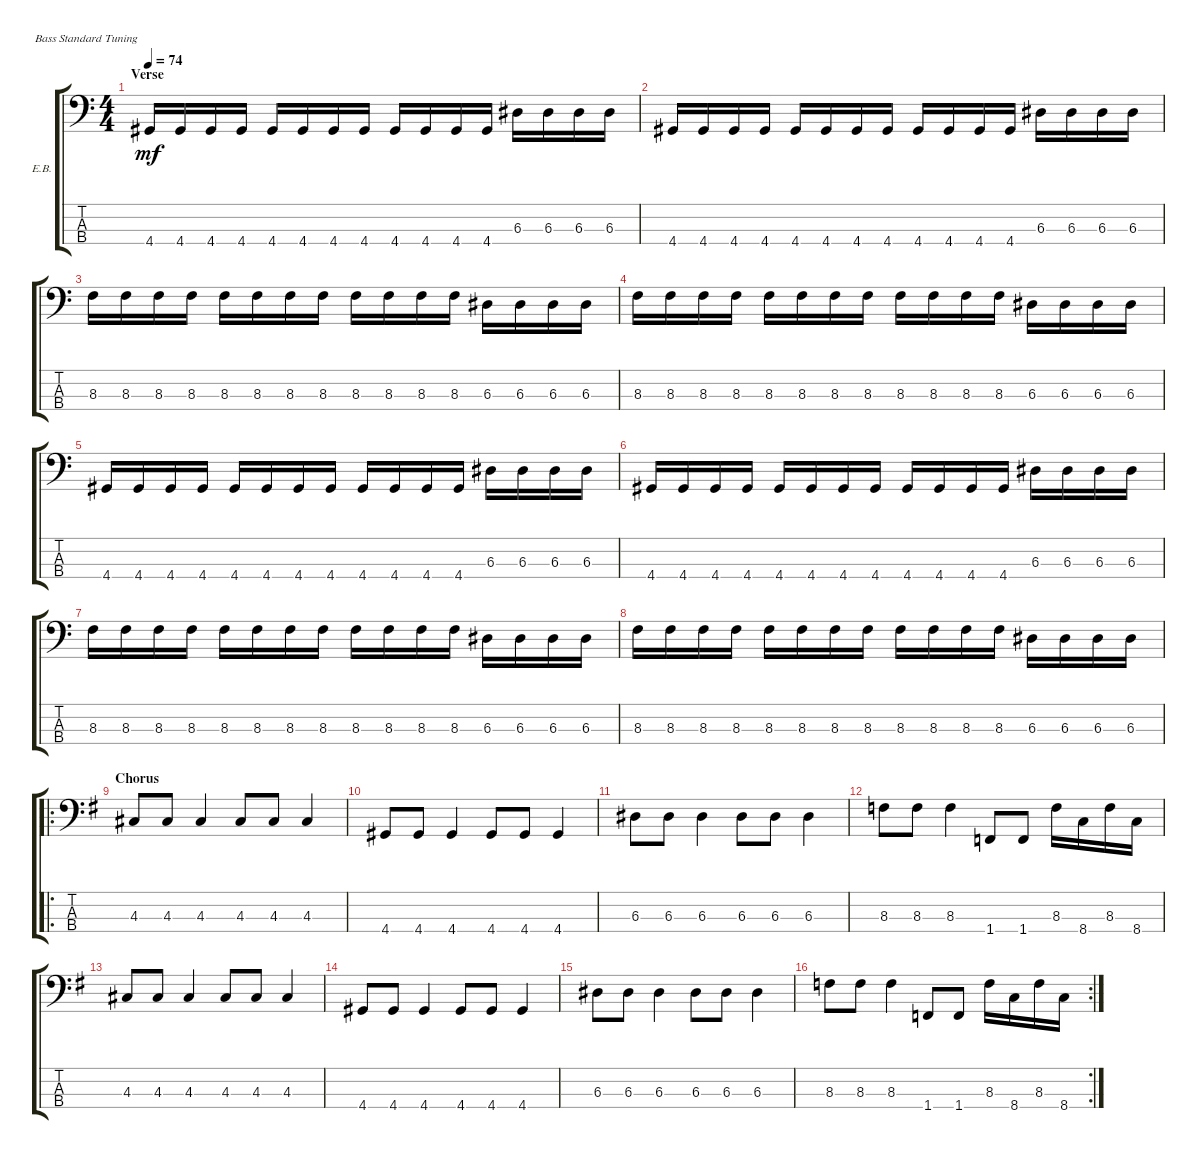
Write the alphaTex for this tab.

\defaultSystemsLayout 4
\bracketExtendMode groupsimilarinstruments
\firstSystemTrackNameOrientation horizontal
\otherSystemsTrackNameOrientation horizontal
\track ("Electric Bass" "E.B.") {multiBarRest instrument electricbassfinger}
\staff {score tabs}
\tuning (G2 D2 A1 E1)
\ts (4 4)
\section ("" "Verse")
\tempo 74
\clef f4
\ks c
4.4.16{lyrics (0 "") lyrics (1 "") lyrics (2 "") lyrics (3 "") lyrics (4 "") dy mf} 4.4.16{lyrics (0 "") lyrics (1 "") lyrics (2 "") lyrics (3 "") lyrics (4 "")} 4.4.16{lyrics (0 "") lyrics (1 "") lyrics (2 "") lyrics (3 "") lyrics (4 "")} 4.4.16{lyrics (0 "") lyrics (1 "") lyrics (2 "") lyrics (3 "") lyrics (4 "")} 4.4.16{lyrics (0 "") lyrics (1 "") lyrics (2 "") lyrics (3 "") lyrics (4 "")} 4.4.16{lyrics (0 "") lyrics (1 "") lyrics (2 "") lyrics (3 "") lyrics (4 "")} 4.4.16{lyrics (0 "") lyrics (1 "") lyrics (2 "") lyrics (3 "") lyrics (4 "")} 4.4.16{lyrics (0 "") lyrics (1 "") lyrics (2 "") lyrics (3 "") lyrics (4 "")} 4.4.16{lyrics (0 "") lyrics (1 "") lyrics (2 "") lyrics (3 "") lyrics (4 "")} 4.4.16{lyrics (0 "") lyrics (1 "") lyrics (2 "") lyrics (3 "") lyrics (4 "")} 4.4.16{lyrics (0 "") lyrics (1 "") lyrics (2 "") lyrics (3 "") lyrics (4 "")} 4.4.16{lyrics (0 "") lyrics (1 "") lyrics (2 "") lyrics (3 "") lyrics (4 "")} 6.3.16{lyrics (0 "") lyrics (1 "") lyrics (2 "") lyrics (3 "") lyrics (4 "")} 6.3.16{lyrics (0 "") lyrics (1 "") lyrics (2 "") lyrics (3 "") lyrics (4 "")} 6.3.16{lyrics (0 "") lyrics (1 "") lyrics (2 "") lyrics (3 "") lyrics (4 "")} 6.3.16{lyrics (0 "") lyrics (1 "") lyrics (2 "") lyrics (3 "") lyrics (4 "")} |
4.4.16{lyrics (0 "") lyrics (1 "") lyrics (2 "") lyrics (3 "") lyrics (4 "")} 4.4.16{lyrics (0 "") lyrics (1 "") lyrics (2 "") lyrics (3 "") lyrics (4 "")} 4.4.16{lyrics (0 "") lyrics (1 "") lyrics (2 "") lyrics (3 "") lyrics (4 "")} 4.4.16{lyrics (0 "") lyrics (1 "") lyrics (2 "") lyrics (3 "") lyrics (4 "")} 4.4.16{lyrics (0 "") lyrics (1 "") lyrics (2 "") lyrics (3 "") lyrics (4 "")} 4.4.16{lyrics (0 "") lyrics (1 "") lyrics (2 "") lyrics (3 "") lyrics (4 "")} 4.4.16{lyrics (0 "") lyrics (1 "") lyrics (2 "") lyrics (3 "") lyrics (4 "")} 4.4.16{lyrics (0 "") lyrics (1 "") lyrics (2 "") lyrics (3 "") lyrics (4 "")} 4.4.16{lyrics (0 "") lyrics (1 "") lyrics (2 "") lyrics (3 "") lyrics (4 "")} 4.4.16{lyrics (0 "") lyrics (1 "") lyrics (2 "") lyrics (3 "") lyrics (4 "")} 4.4.16{lyrics (0 "") lyrics (1 "") lyrics (2 "") lyrics (3 "") lyrics (4 "")} 4.4.16{lyrics (0 "") lyrics (1 "") lyrics (2 "") lyrics (3 "") lyrics (4 "")} 6.3.16{lyrics (0 "") lyrics (1 "") lyrics (2 "") lyrics (3 "") lyrics (4 "")} 6.3.16{lyrics (0 "") lyrics (1 "") lyrics (2 "") lyrics (3 "") lyrics (4 "")} 6.3.16{lyrics (0 "") lyrics (1 "") lyrics (2 "") lyrics (3 "") lyrics (4 "")} 6.3.16{lyrics (0 "") lyrics (1 "") lyrics (2 "") lyrics (3 "") lyrics (4 "")} |
8.3.16{lyrics (0 "") lyrics (1 "") lyrics (2 "") lyrics (3 "") lyrics (4 "")} 8.3.16{lyrics (0 "") lyrics (1 "") lyrics (2 "") lyrics (3 "") lyrics (4 "")} 8.3.16{lyrics (0 "") lyrics (1 "") lyrics (2 "") lyrics (3 "") lyrics (4 "")} 8.3.16{lyrics (0 "") lyrics (1 "") lyrics (2 "") lyrics (3 "") lyrics (4 "")} 8.3.16{lyrics (0 "") lyrics (1 "") lyrics (2 "") lyrics (3 "") lyrics (4 "")} 8.3.16{lyrics (0 "") lyrics (1 "") lyrics (2 "") lyrics (3 "") lyrics (4 "")} 8.3.16{lyrics (0 "") lyrics (1 "") lyrics (2 "") lyrics (3 "") lyrics (4 "")} 8.3.16{lyrics (0 "") lyrics (1 "") lyrics (2 "") lyrics (3 "") lyrics (4 "")} 8.3.16{lyrics (0 "") lyrics (1 "") lyrics (2 "") lyrics (3 "") lyrics (4 "")} 8.3.16{lyrics (0 "") lyrics (1 "") lyrics (2 "") lyrics (3 "") lyrics (4 "")} 8.3.16{lyrics (0 "") lyrics (1 "") lyrics (2 "") lyrics (3 "") lyrics (4 "")} 8.3.16{lyrics (0 "") lyrics (1 "") lyrics (2 "") lyrics (3 "") lyrics (4 "")} 6.3.16{lyrics (0 "") lyrics (1 "") lyrics (2 "") lyrics (3 "") lyrics (4 "")} 6.3.16{lyrics (0 "") lyrics (1 "") lyrics (2 "") lyrics (3 "") lyrics (4 "")} 6.3.16{lyrics (0 "") lyrics (1 "") lyrics (2 "") lyrics (3 "") lyrics (4 "")} 6.3.16{lyrics (0 "") lyrics (1 "") lyrics (2 "") lyrics (3 "") lyrics (4 "")} |
8.3.16{lyrics (0 "") lyrics (1 "") lyrics (2 "") lyrics (3 "") lyrics (4 "")} 8.3.16{lyrics (0 "") lyrics (1 "") lyrics (2 "") lyrics (3 "") lyrics (4 "")} 8.3.16{lyrics (0 "") lyrics (1 "") lyrics (2 "") lyrics (3 "") lyrics (4 "")} 8.3.16{lyrics (0 "") lyrics (1 "") lyrics (2 "") lyrics (3 "") lyrics (4 "")} 8.3.16{lyrics (0 "") lyrics (1 "") lyrics (2 "") lyrics (3 "") lyrics (4 "")} 8.3.16{lyrics (0 "") lyrics (1 "") lyrics (2 "") lyrics (3 "") lyrics (4 "")} 8.3.16{lyrics (0 "") lyrics (1 "") lyrics (2 "") lyrics (3 "") lyrics (4 "")} 8.3.16{lyrics (0 "") lyrics (1 "") lyrics (2 "") lyrics (3 "") lyrics (4 "")} 8.3.16{lyrics (0 "") lyrics (1 "") lyrics (2 "") lyrics (3 "") lyrics (4 "")} 8.3.16{lyrics (0 "") lyrics (1 "") lyrics (2 "") lyrics (3 "") lyrics (4 "")} 8.3.16{lyrics (0 "") lyrics (1 "") lyrics (2 "") lyrics (3 "") lyrics (4 "")} 8.3.16{lyrics (0 "") lyrics (1 "") lyrics (2 "") lyrics (3 "") lyrics (4 "")} 6.3.16{lyrics (0 "") lyrics (1 "") lyrics (2 "") lyrics (3 "") lyrics (4 "")} 6.3.16{lyrics (0 "") lyrics (1 "") lyrics (2 "") lyrics (3 "") lyrics (4 "")} 6.3.16{lyrics (0 "") lyrics (1 "") lyrics (2 "") lyrics (3 "") lyrics (4 "")} 6.3.16{lyrics (0 "") lyrics (1 "") lyrics (2 "") lyrics (3 "") lyrics (4 "")} |
4.4.16{lyrics (0 "") lyrics (1 "") lyrics (2 "") lyrics (3 "") lyrics (4 "")} 4.4.16{lyrics (0 "") lyrics (1 "") lyrics (2 "") lyrics (3 "") lyrics (4 "")} 4.4.16{lyrics (0 "") lyrics (1 "") lyrics (2 "") lyrics (3 "") lyrics (4 "")} 4.4.16{lyrics (0 "") lyrics (1 "") lyrics (2 "") lyrics (3 "") lyrics (4 "")} 4.4.16{lyrics (0 "") lyrics (1 "") lyrics (2 "") lyrics (3 "") lyrics (4 "")} 4.4.16{lyrics (0 "") lyrics (1 "") lyrics (2 "") lyrics (3 "") lyrics (4 "")} 4.4.16{lyrics (0 "") lyrics (1 "") lyrics (2 "") lyrics (3 "") lyrics (4 "")} 4.4.16{lyrics (0 "") lyrics (1 "") lyrics (2 "") lyrics (3 "") lyrics (4 "")} 4.4.16{lyrics (0 "") lyrics (1 "") lyrics (2 "") lyrics (3 "") lyrics (4 "")} 4.4.16{lyrics (0 "") lyrics (1 "") lyrics (2 "") lyrics (3 "") lyrics (4 "")} 4.4.16{lyrics (0 "") lyrics (1 "") lyrics (2 "") lyrics (3 "") lyrics (4 "")} 4.4.16{lyrics (0 "") lyrics (1 "") lyrics (2 "") lyrics (3 "") lyrics (4 "")} 6.3.16{lyrics (0 "") lyrics (1 "") lyrics (2 "") lyrics (3 "") lyrics (4 "")} 6.3.16{lyrics (0 "") lyrics (1 "") lyrics (2 "") lyrics (3 "") lyrics (4 "")} 6.3.16{lyrics (0 "") lyrics (1 "") lyrics (2 "") lyrics (3 "") lyrics (4 "")} 6.3.16{lyrics (0 "") lyrics (1 "") lyrics (2 "") lyrics (3 "") lyrics (4 "")} |
4.4.16{lyrics (0 "") lyrics (1 "") lyrics (2 "") lyrics (3 "") lyrics (4 "")} 4.4.16{lyrics (0 "") lyrics (1 "") lyrics (2 "") lyrics (3 "") lyrics (4 "")} 4.4.16{lyrics (0 "") lyrics (1 "") lyrics (2 "") lyrics (3 "") lyrics (4 "")} 4.4.16{lyrics (0 "") lyrics (1 "") lyrics (2 "") lyrics (3 "") lyrics (4 "")} 4.4.16{lyrics (0 "") lyrics (1 "") lyrics (2 "") lyrics (3 "") lyrics (4 "")} 4.4.16{lyrics (0 "") lyrics (1 "") lyrics (2 "") lyrics (3 "") lyrics (4 "")} 4.4.16{lyrics (0 "") lyrics (1 "") lyrics (2 "") lyrics (3 "") lyrics (4 "")} 4.4.16{lyrics (0 "") lyrics (1 "") lyrics (2 "") lyrics (3 "") lyrics (4 "")} 4.4.16{lyrics (0 "") lyrics (1 "") lyrics (2 "") lyrics (3 "") lyrics (4 "")} 4.4.16{lyrics (0 "") lyrics (1 "") lyrics (2 "") lyrics (3 "") lyrics (4 "")} 4.4.16{lyrics (0 "") lyrics (1 "") lyrics (2 "") lyrics (3 "") lyrics (4 "")} 4.4.16{lyrics (0 "") lyrics (1 "") lyrics (2 "") lyrics (3 "") lyrics (4 "")} 6.3.16{lyrics (0 "") lyrics (1 "") lyrics (2 "") lyrics (3 "") lyrics (4 "")} 6.3.16{lyrics (0 "") lyrics (1 "") lyrics (2 "") lyrics (3 "") lyrics (4 "")} 6.3.16{lyrics (0 "") lyrics (1 "") lyrics (2 "") lyrics (3 "") lyrics (4 "")} 6.3.16{lyrics (0 "") lyrics (1 "") lyrics (2 "") lyrics (3 "") lyrics (4 "")} |
8.3.16{lyrics (0 "") lyrics (1 "") lyrics (2 "") lyrics (3 "") lyrics (4 "")} 8.3.16{lyrics (0 "") lyrics (1 "") lyrics (2 "") lyrics (3 "") lyrics (4 "")} 8.3.16{lyrics (0 "") lyrics (1 "") lyrics (2 "") lyrics (3 "") lyrics (4 "")} 8.3.16{lyrics (0 "") lyrics (1 "") lyrics (2 "") lyrics (3 "") lyrics (4 "")} 8.3.16{lyrics (0 "") lyrics (1 "") lyrics (2 "") lyrics (3 "") lyrics (4 "")} 8.3.16{lyrics (0 "") lyrics (1 "") lyrics (2 "") lyrics (3 "") lyrics (4 "")} 8.3.16{lyrics (0 "") lyrics (1 "") lyrics (2 "") lyrics (3 "") lyrics (4 "")} 8.3.16{lyrics (0 "") lyrics (1 "") lyrics (2 "") lyrics (3 "") lyrics (4 "")} 8.3.16{lyrics (0 "") lyrics (1 "") lyrics (2 "") lyrics (3 "") lyrics (4 "")} 8.3.16{lyrics (0 "") lyrics (1 "") lyrics (2 "") lyrics (3 "") lyrics (4 "")} 8.3.16{lyrics (0 "") lyrics (1 "") lyrics (2 "") lyrics (3 "") lyrics (4 "")} 8.3.16{lyrics (0 "") lyrics (1 "") lyrics (2 "") lyrics (3 "") lyrics (4 "")} 6.3.16{lyrics (0 "") lyrics (1 "") lyrics (2 "") lyrics (3 "") lyrics (4 "")} 6.3.16{lyrics (0 "") lyrics (1 "") lyrics (2 "") lyrics (3 "") lyrics (4 "")} 6.3.16{lyrics (0 "") lyrics (1 "") lyrics (2 "") lyrics (3 "") lyrics (4 "")} 6.3.16{lyrics (0 "") lyrics (1 "") lyrics (2 "") lyrics (3 "") lyrics (4 "")} |
8.3.16{lyrics (0 "") lyrics (1 "") lyrics (2 "") lyrics (3 "") lyrics (4 "")} 8.3.16{lyrics (0 "") lyrics (1 "") lyrics (2 "") lyrics (3 "") lyrics (4 "")} 8.3.16{lyrics (0 "") lyrics (1 "") lyrics (2 "") lyrics (3 "") lyrics (4 "")} 8.3.16{lyrics (0 "") lyrics (1 "") lyrics (2 "") lyrics (3 "") lyrics (4 "")} 8.3.16{lyrics (0 "") lyrics (1 "") lyrics (2 "") lyrics (3 "") lyrics (4 "")} 8.3.16{lyrics (0 "") lyrics (1 "") lyrics (2 "") lyrics (3 "") lyrics (4 "")} 8.3.16{lyrics (0 "") lyrics (1 "") lyrics (2 "") lyrics (3 "") lyrics (4 "")} 8.3.16{lyrics (0 "") lyrics (1 "") lyrics (2 "") lyrics (3 "") lyrics (4 "")} 8.3.16{lyrics (0 "") lyrics (1 "") lyrics (2 "") lyrics (3 "") lyrics (4 "")} 8.3.16{lyrics (0 "") lyrics (1 "") lyrics (2 "") lyrics (3 "") lyrics (4 "")} 8.3.16{lyrics (0 "") lyrics (1 "") lyrics (2 "") lyrics (3 "") lyrics (4 "")} 8.3.16{lyrics (0 "") lyrics (1 "") lyrics (2 "") lyrics (3 "") lyrics (4 "")} 6.3.16{lyrics (0 "") lyrics (1 "") lyrics (2 "") lyrics (3 "") lyrics (4 "")} 6.3.16{lyrics (0 "") lyrics (1 "") lyrics (2 "") lyrics (3 "") lyrics (4 "")} 6.3.16{lyrics (0 "") lyrics (1 "") lyrics (2 "") lyrics (3 "") lyrics (4 "")} 6.3.16{lyrics (0 "") lyrics (1 "") lyrics (2 "") lyrics (3 "") lyrics (4 "")} |
\ro
\section ("" "Chorus")
\ks g
4.3.8{lyrics (0 "") lyrics (1 "") lyrics (2 "") lyrics (3 "") lyrics (4 "")} 4.3.8{lyrics (0 "") lyrics (1 "") lyrics (2 "") lyrics (3 "") lyrics (4 "")} 4.3.4{lyrics (0 "") lyrics (1 "") lyrics (2 "") lyrics (3 "") lyrics (4 "")} 4.3.8{lyrics (0 "") lyrics (1 "") lyrics (2 "") lyrics (3 "") lyrics (4 "")} 4.3.8{lyrics (0 "") lyrics (1 "") lyrics (2 "") lyrics (3 "") lyrics (4 "")} 4.3.4{lyrics (0 "") lyrics (1 "") lyrics (2 "") lyrics (3 "") lyrics (4 "")} |
4.4.8{lyrics (0 "") lyrics (1 "") lyrics (2 "") lyrics (3 "") lyrics (4 "")} 4.4.8{lyrics (0 "") lyrics (1 "") lyrics (2 "") lyrics (3 "") lyrics (4 "")} 4.4.4{lyrics (0 "") lyrics (1 "") lyrics (2 "") lyrics (3 "") lyrics (4 "")} 4.4.8{lyrics (0 "") lyrics (1 "") lyrics (2 "") lyrics (3 "") lyrics (4 "")} 4.4.8{lyrics (0 "") lyrics (1 "") lyrics (2 "") lyrics (3 "") lyrics (4 "")} 4.4.4{lyrics (0 "") lyrics (1 "") lyrics (2 "") lyrics (3 "") lyrics (4 "")} |
6.3.8{lyrics (0 "") lyrics (1 "") lyrics (2 "") lyrics (3 "") lyrics (4 "")} 6.3.8{lyrics (0 "") lyrics (1 "") lyrics (2 "") lyrics (3 "") lyrics (4 "")} 6.3.4{lyrics (0 "") lyrics (1 "") lyrics (2 "") lyrics (3 "") lyrics (4 "")} 6.3.8{lyrics (0 "") lyrics (1 "") lyrics (2 "") lyrics (3 "") lyrics (4 "")} 6.3.8{lyrics (0 "") lyrics (1 "") lyrics (2 "") lyrics (3 "") lyrics (4 "")} 6.3.4{lyrics (0 "") lyrics (1 "") lyrics (2 "") lyrics (3 "") lyrics (4 "")} |
8.3.8{lyrics (0 "") lyrics (1 "") lyrics (2 "") lyrics (3 "") lyrics (4 "")} 8.3.8{lyrics (0 "") lyrics (1 "") lyrics (2 "") lyrics (3 "") lyrics (4 "")} 8.3.4{lyrics (0 "") lyrics (1 "") lyrics (2 "") lyrics (3 "") lyrics (4 "")} 1.4.8{lyrics (0 "") lyrics (1 "") lyrics (2 "") lyrics (3 "") lyrics (4 "")} 1.4.8{lyrics (0 "") lyrics (1 "") lyrics (2 "") lyrics (3 "") lyrics (4 "")} 8.3.16{lyrics (0 "") lyrics (1 "") lyrics (2 "") lyrics (3 "") lyrics (4 "")} 8.4.16{lyrics (0 "") lyrics (1 "") lyrics (2 "") lyrics (3 "") lyrics (4 "")} 8.3.16{lyrics (0 "") lyrics (1 "") lyrics (2 "") lyrics (3 "") lyrics (4 "")} 8.4.16{lyrics (0 "") lyrics (1 "") lyrics (2 "") lyrics (3 "") lyrics (4 "")} |
4.3.8{lyrics (0 "") lyrics (1 "") lyrics (2 "") lyrics (3 "") lyrics (4 "")} 4.3.8{lyrics (0 "") lyrics (1 "") lyrics (2 "") lyrics (3 "") lyrics (4 "")} 4.3.4{lyrics (0 "") lyrics (1 "") lyrics (2 "") lyrics (3 "") lyrics (4 "")} 4.3.8{lyrics (0 "") lyrics (1 "") lyrics (2 "") lyrics (3 "") lyrics (4 "")} 4.3.8{lyrics (0 "") lyrics (1 "") lyrics (2 "") lyrics (3 "") lyrics (4 "")} 4.3.4{lyrics (0 "") lyrics (1 "") lyrics (2 "") lyrics (3 "") lyrics (4 "")} |
4.4.8{lyrics (0 "") lyrics (1 "") lyrics (2 "") lyrics (3 "") lyrics (4 "")} 4.4.8{lyrics (0 "") lyrics (1 "") lyrics (2 "") lyrics (3 "") lyrics (4 "")} 4.4.4{lyrics (0 "") lyrics (1 "") lyrics (2 "") lyrics (3 "") lyrics (4 "")} 4.4.8{lyrics (0 "") lyrics (1 "") lyrics (2 "") lyrics (3 "") lyrics (4 "")} 4.4.8{lyrics (0 "") lyrics (1 "") lyrics (2 "") lyrics (3 "") lyrics (4 "")} 4.4.4{lyrics (0 "") lyrics (1 "") lyrics (2 "") lyrics (3 "") lyrics (4 "")} |
6.3.8{lyrics (0 "") lyrics (1 "") lyrics (2 "") lyrics (3 "") lyrics (4 "")} 6.3.8{lyrics (0 "") lyrics (1 "") lyrics (2 "") lyrics (3 "") lyrics (4 "")} 6.3.4{lyrics (0 "") lyrics (1 "") lyrics (2 "") lyrics (3 "") lyrics (4 "")} 6.3.8{lyrics (0 "") lyrics (1 "") lyrics (2 "") lyrics (3 "") lyrics (4 "")} 6.3.8{lyrics (0 "") lyrics (1 "") lyrics (2 "") lyrics (3 "") lyrics (4 "")} 6.3.4{lyrics (0 "") lyrics (1 "") lyrics (2 "") lyrics (3 "") lyrics (4 "")} |
\rc 2
8.3.8{lyrics (0 "") lyrics (1 "") lyrics (2 "") lyrics (3 "") lyrics (4 "")} 8.3.8{lyrics (0 "") lyrics (1 "") lyrics (2 "") lyrics (3 "") lyrics (4 "")} 8.3.4{lyrics (0 "") lyrics (1 "") lyrics (2 "") lyrics (3 "") lyrics (4 "")} 1.4.8{lyrics (0 "") lyrics (1 "") lyrics (2 "") lyrics (3 "") lyrics (4 "")} 1.4.8{lyrics (0 "") lyrics (1 "") lyrics (2 "") lyrics (3 "") lyrics (4 "")} 8.3.16{lyrics (0 "") lyrics (1 "") lyrics (2 "") lyrics (3 "") lyrics (4 "")} 8.4.16{lyrics (0 "") lyrics (1 "") lyrics (2 "") lyrics (3 "") lyrics (4 "")} 8.3.16{lyrics (0 "") lyrics (1 "") lyrics (2 "") lyrics (3 "") lyrics (4 "")} 8.4.16{lyrics (0 "") lyrics (1 "") lyrics (2 "") lyrics (3 "") lyrics (4 "")}
